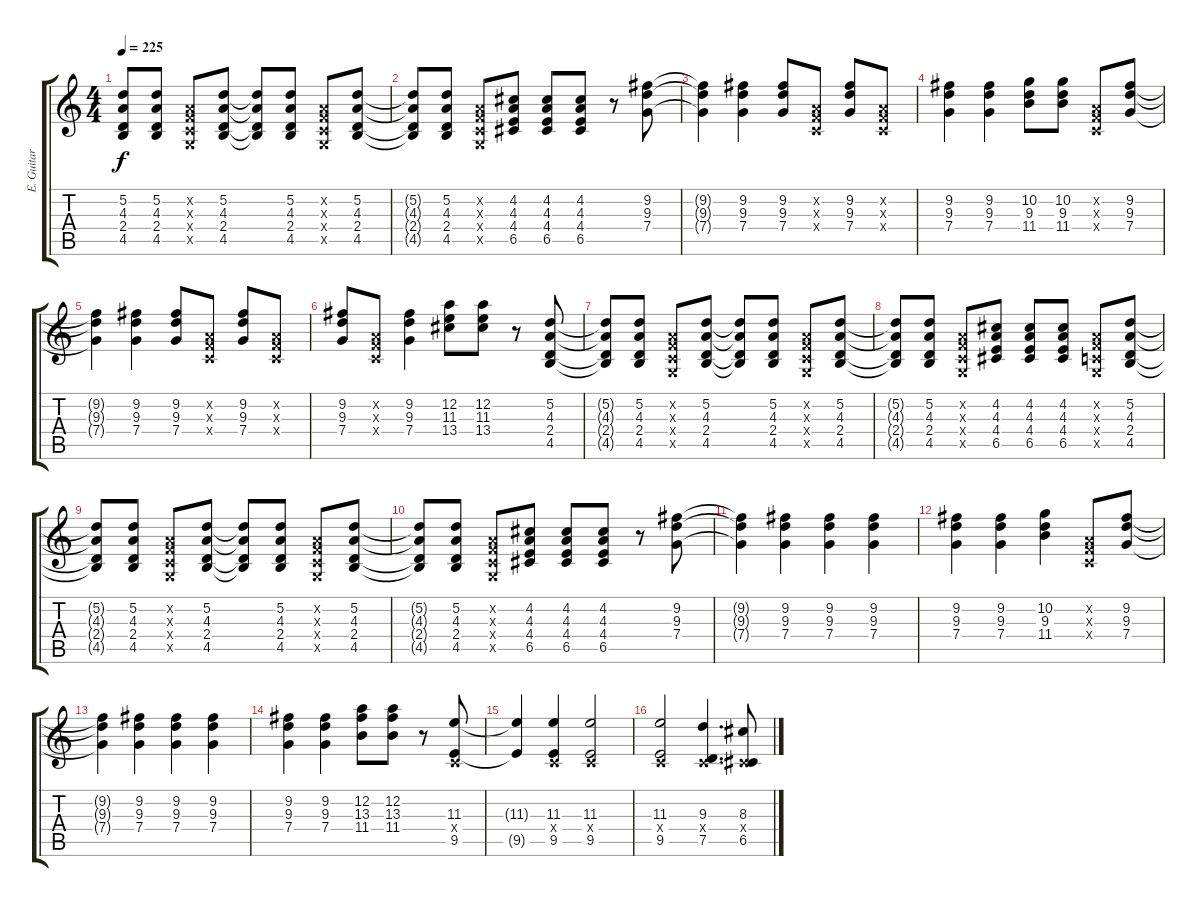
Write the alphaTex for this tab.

\track ("E. Guitar I (Uruha)" "E. Guitar ") {instrument overdrivenguitar}
\staff {score tabs}
\tuning (D4 A3 F3 C3 G2 C2) {hide}
\ts (4 4)
\tempo 225
\clef g2
\ks c
(5.2{t} 4.3{t} 2.4{t} 4.5{t}).8{dy f} (5.2 4.3 2.4 4.5).8 (0.2{x} 0.3{x} 0.4{x} 0.5{x}).8 (5.2 4.3 2.4 4.5).8 (5.2{t} 4.3{t} 2.4{t} 4.5{t}).8 (5.2 4.3 2.4 4.5).8 (0.2{x} 0.3{x} 0.4{x} 0.5{x}).8 (5.2 4.3 2.4 4.5).8 |
(5.2{t} 4.3{t} 2.4{t} 4.5{t}).8 (5.2 4.3 2.4 4.5).8 (0.2{x} 0.3{x} 0.4{x} 0.5{x}).8 (4.2 4.3 4.4 6.5).8 (4.2 4.3 4.4 6.5).8 (4.2 4.3 4.4 6.5).8 r.8 (9.2 9.3 7.4).8 |
(9.2{t} 9.3{t} 7.4{t}).4 (9.2 9.3 7.4).4 (9.2 9.3 7.4).8 (0.2{x} 0.3{x} 0.4{x}).8 (9.2 9.3 7.4).8 (0.2{x} 0.3{x} 0.4{x}).8 |
(9.2 9.3 7.4).4 (9.2 9.3 7.4).4 (10.2 9.3 11.4).8 (10.2 9.3 11.4).8 (0.2{x} 0.3{x} 0.4{x}).8 (9.2 9.3 7.4).8 |
(9.2{t} 9.3{t} 7.4{t}).4 (9.2 9.3 7.4).4 (9.2 9.3 7.4).8 (0.2{x} 0.3{x} 0.4{x}).8 (9.2 9.3 7.4).8 (0.2{x} 0.3{x} 0.4{x}).8 |
(9.2 9.3 7.4).8 (0.2{x} 0.3{x} 0.4{x}).8 (9.2 9.3 7.4).4 (12.2 11.3 13.4).8 (12.2 11.3 13.4).8 r.8 (5.2 4.3 2.4 4.5).8 |
(5.2{t} 4.3{t} 2.4{t} 4.5{t}).8 (5.2 4.3 2.4 4.5).8 (0.2{x} 0.3{x} 0.4{x} 0.5{x}).8 (5.2 4.3 2.4 4.5).8 (5.2{t} 4.3{t} 2.4{t} 4.5{t}).8 (5.2 4.3 2.4 4.5).8 (0.2{x} 0.3{x} 0.4{x} 0.5{x}).8 (5.2 4.3 2.4 4.5).8 |
(5.2{t} 4.3{t} 2.4{t} 4.5{t}).8 (5.2 4.3 2.4 4.5).8 (0.2{x} 0.3{x} 0.4{x} 0.5{x}).8 (4.2 4.3 4.4 6.5).8 (4.2 4.3 4.4 6.5).8 (4.2 4.3 4.4 6.5).8 (0.2{x} 0.3{x} 0.4{x} 0.5{x}).8 (5.2 4.3 2.4 4.5).8 |
(5.2{t} 4.3{t} 2.4{t} 4.5{t}).8 (5.2 4.3 2.4 4.5).8 (0.2{x} 0.3{x} 0.4{x} 0.5{x}).8 (5.2 4.3 2.4 4.5).8 (5.2{t} 4.3{t} 2.4{t} 4.5{t}).8 (5.2 4.3 2.4 4.5).8 (0.2{x} 0.3{x} 0.4{x} 0.5{x}).8 (5.2 4.3 2.4 4.5).8 |
(5.2{t} 4.3{t} 2.4{t} 4.5{t}).8 (5.2 4.3 2.4 4.5).8 (0.2{x} 0.3{x} 0.4{x} 0.5{x}).8 (4.2 4.3 4.4 6.5).8 (4.2 4.3 4.4 6.5).8 (4.2 4.3 4.4 6.5).8 r.8 (9.2 9.3 7.4).8 |
(9.2{t} 9.3{t} 7.4{t}).4 (9.2 9.3 7.4).4 (9.2 9.3 7.4).4 (9.2 9.3 7.4).4 |
(9.2 9.3 7.4).4 (9.2 9.3 7.4).4 (10.2 9.3 11.4).4 (0.2{x} 0.3{x} 0.4{x}).8 (9.2 9.3 7.4).8 |
(9.2{t} 9.3{t} 7.4{t}).4 (9.2 9.3 7.4).4 (9.2 9.3 7.4).4 (9.2 9.3 7.4).4 |
(9.2 9.3 7.4).4 (9.2 9.3 7.4).4 (12.2 13.3 11.4).8 (12.2 13.3 11.4).8 r.8 (11.3 0.4{x} 9.5).8 |
(11.3{t} 9.5{t}).4 (11.3 0.4{x} 9.5).4 (11.3 0.4{x} 9.5).2 |
(11.3 0.4{x} 9.5).2 (9.3 0.4{x} 7.5).4{d} (8.3 0.4{x} 6.5).8
